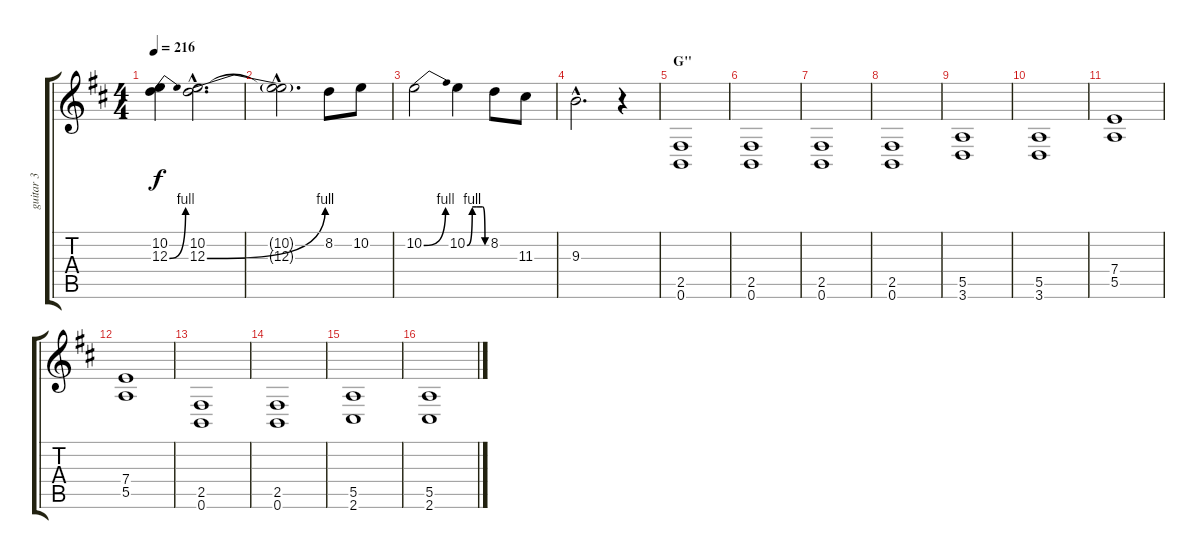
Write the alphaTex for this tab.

\track ("guitar 3" "guitar 3") {instrument distortionguitar}
\staff {score tabs}
\tuning (B3 Gb3 D3 A2 E2 B1) {hide}
\ts (4 4)
\tempo 216
\clef g2
\ks d
(10.2 12.3{be (bend 0 0 60 4)}).4{dy f} (10.2{hac} 12.3{be (bend 0 0 60 4) hac}).2{d} |
(10.2{hac t} 12.3{hac t}).2{d} 8.2.8 10.2.8 |
10.2{be (bend 0 0 60 4)}.2 10.2{be (custom 0 0 16 4 30 4 48 4 55 0 60 0)}.4 8.2.8 11.3.8 |
9.3{hac}.2{d} r.4 |
\section ("" "G''")
(2.5 0.6).1 |
(2.5 0.6).1 |
(2.5 0.6).1 |
(2.5 0.6).1 |
(5.5 3.6).1 |
(5.5 3.6).1 |
(7.4 5.5).1 |
(7.4 5.5).1 |
(2.5 0.6).1 |
(2.5 0.6).1 |
(5.5 2.6).1 |
(5.5 2.6).1
